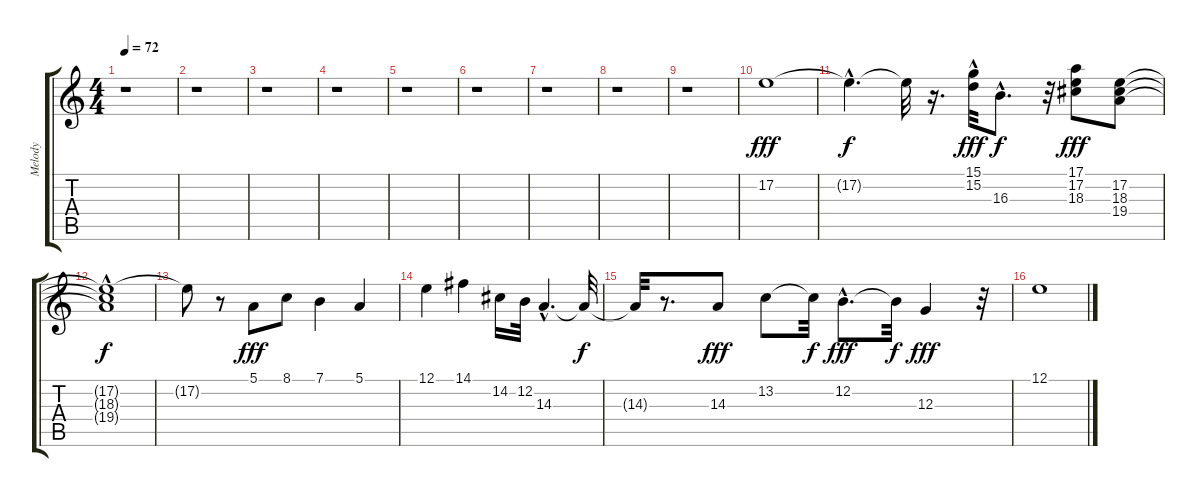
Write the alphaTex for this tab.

\track ("Melody" "Melody") {instrument flute}
\staff {score tabs}
\tuning (E4 B3 G3 D3 A2 E2) {hide}
\ts (4 4)
\tempo 72
\clef g2
\ks c
r.1{dy fff instrument flute} |
r.1 |
r.1 |
r.1 |
r.1 |
r.1 |
r.1 |
r.1 |
r.1 |
17.2.1 |
17.2{hac t}.4{d dy f} 17.2{t}.32 r.16{d} (15.1{hac} 15.2).32{dy fff} 16.3{hac}.8{d dy f} r.32 (17.1 17.2 18.3).8{dy fff} (17.2 18.3 19.4).8 |
(17.2{t} 18.3{t} 19.4{hac t}).1{dy f} |
17.2{t}.8 r.8 5.1.8{dy fff} 8.1.8 7.1.4 5.1.4 |
12.1.4 14.1.4 14.2.16 12.2.32 14.3{hac}.4{d} 14.3{t}.32{dy f} |
14.3{t}.32 r.8{d} 14.3.8{dy fff} 13.2.8 13.2{t}.32{dy f} 12.2{hac}.8{d dy fff} 12.2{t}.32{dy f} 12.3.4{dy fff} r.32 |
12.1.1
